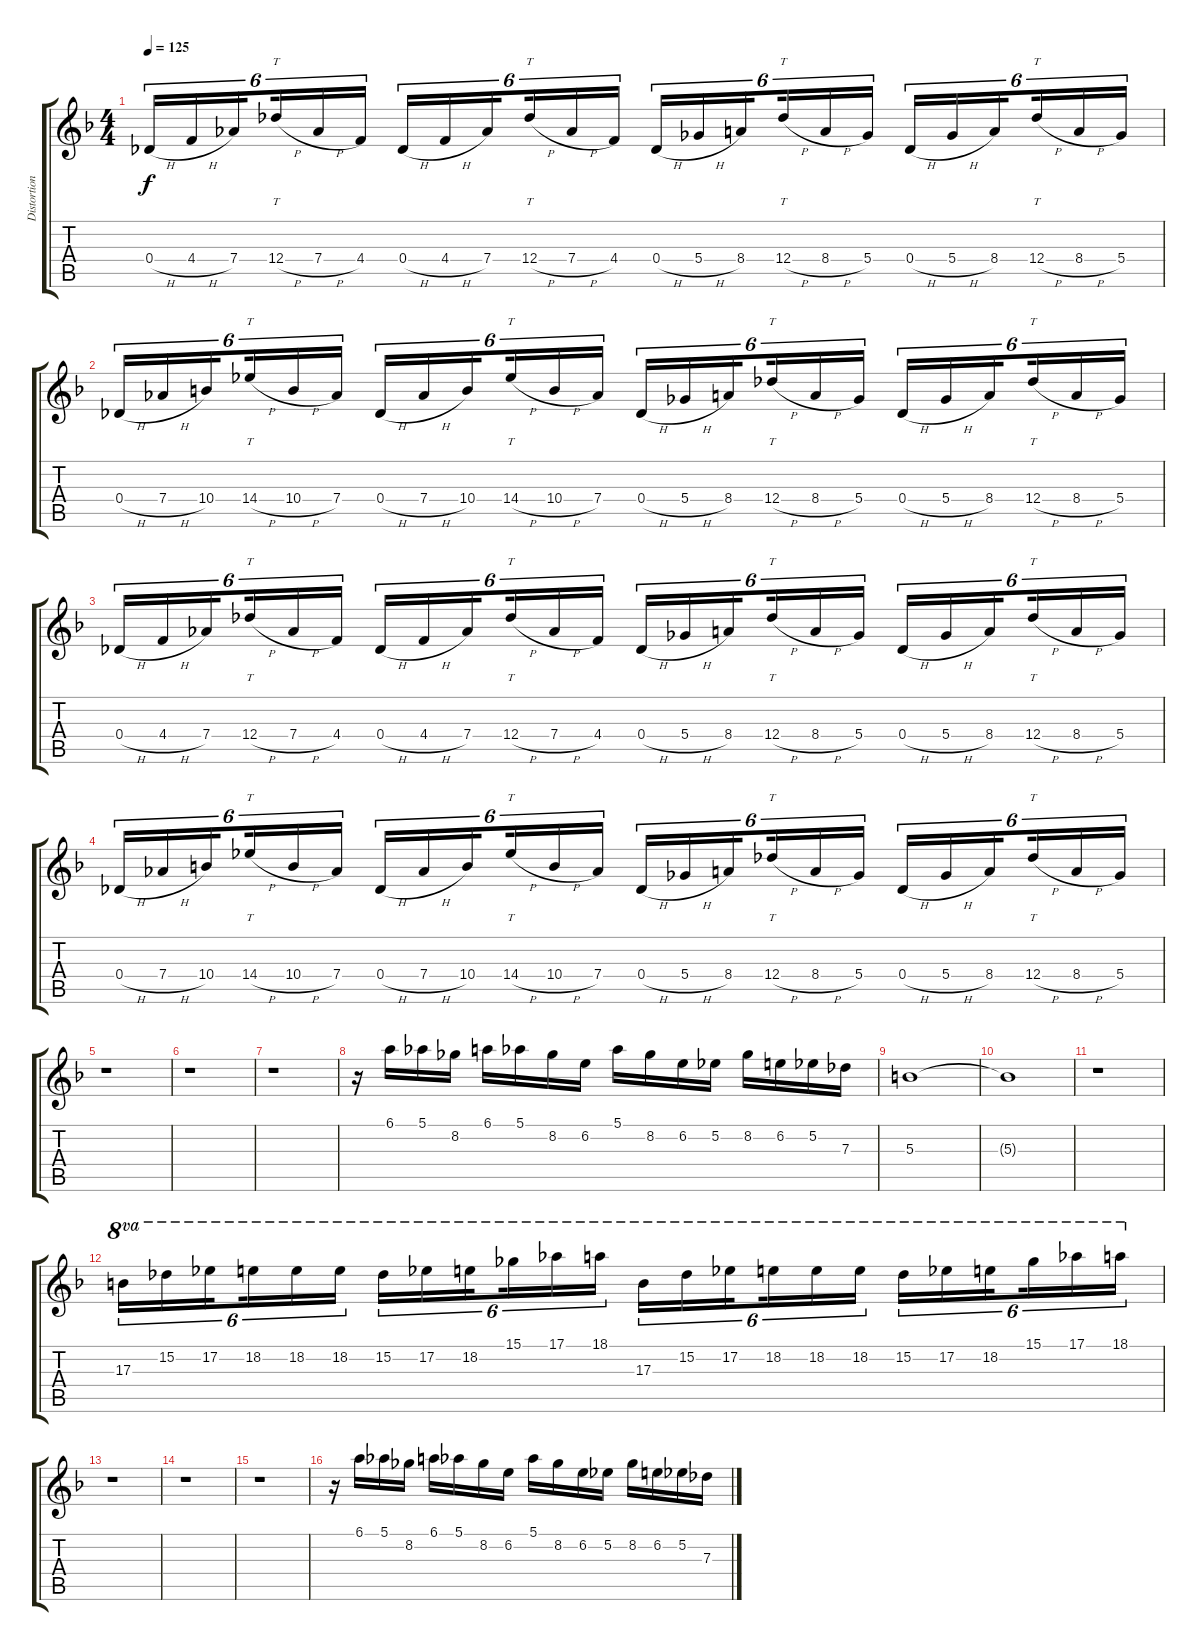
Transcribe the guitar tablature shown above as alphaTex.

\track ("Distortion" "Distortion") {instrument distortionguitar}
\staff {score tabs}
\tuning (Eb4 Bb3 Gb3 Db3 Ab2 Db2) {hide}
\ts (4 4)
\tempo 125
\clef g2
\ks f
0.4{h}.16{tu (6 4) dy f} 4.4{h}.16{tu (6 4)} 7.4.16{tu (6 4) beam splitsecondary} 12.4{h}.16{tt tu (6 4)} 7.4{h}.16{tu (6 4)} 4.4.16{tu (6 4)} 0.4{h}.16{tu (6 4)} 4.4{h}.16{tu (6 4)} 7.4.16{tu (6 4) beam splitsecondary} 12.4{h}.16{tt tu (6 4)} 7.4{h}.16{tu (6 4)} 4.4.16{tu (6 4)} 0.4{h}.16{tu (6 4)} 5.4{h}.16{tu (6 4)} 8.4.16{tu (6 4) beam splitsecondary} 12.4{h}.16{tt tu (6 4)} 8.4{h}.16{tu (6 4)} 5.4.16{tu (6 4)} 0.4{h}.16{tu (6 4)} 5.4{h}.16{tu (6 4)} 8.4.16{tu (6 4) beam splitsecondary} 12.4{h}.16{tt tu (6 4)} 8.4{h}.16{tu (6 4)} 5.4.16{tu (6 4)} |
0.4{h}.16{tu (6 4)} 7.4{h}.16{tu (6 4)} 10.4.16{tu (6 4) beam splitsecondary} 14.4{h}.16{tt tu (6 4)} 10.4{h}.16{tu (6 4)} 7.4.16{tu (6 4)} 0.4{h}.16{tu (6 4)} 7.4{h}.16{tu (6 4)} 10.4.16{tu (6 4) beam splitsecondary} 14.4{h}.16{tt tu (6 4)} 10.4{h}.16{tu (6 4)} 7.4.16{tu (6 4)} 0.4{h}.16{tu (6 4)} 5.4{h}.16{tu (6 4)} 8.4.16{tu (6 4) beam splitsecondary} 12.4{h}.16{tt tu (6 4)} 8.4{h}.16{tu (6 4)} 5.4.16{tu (6 4)} 0.4{h}.16{tu (6 4)} 5.4{h}.16{tu (6 4)} 8.4.16{tu (6 4) beam splitsecondary} 12.4{h}.16{tt tu (6 4)} 8.4{h}.16{tu (6 4)} 5.4.16{tu (6 4)} |
0.4{h}.16{tu (6 4)} 4.4{h}.16{tu (6 4)} 7.4.16{tu (6 4) beam splitsecondary} 12.4{h}.16{tt tu (6 4)} 7.4{h}.16{tu (6 4)} 4.4.16{tu (6 4)} 0.4{h}.16{tu (6 4)} 4.4{h}.16{tu (6 4)} 7.4.16{tu (6 4) beam splitsecondary} 12.4{h}.16{tt tu (6 4)} 7.4{h}.16{tu (6 4)} 4.4.16{tu (6 4)} 0.4{h}.16{tu (6 4)} 5.4{h}.16{tu (6 4)} 8.4.16{tu (6 4) beam splitsecondary} 12.4{h}.16{tt tu (6 4)} 8.4{h}.16{tu (6 4)} 5.4.16{tu (6 4)} 0.4{h}.16{tu (6 4)} 5.4{h}.16{tu (6 4)} 8.4.16{tu (6 4) beam splitsecondary} 12.4{h}.16{tt tu (6 4)} 8.4{h}.16{tu (6 4)} 5.4.16{tu (6 4)} |
0.4{h}.16{tu (6 4)} 7.4{h}.16{tu (6 4)} 10.4.16{tu (6 4) beam splitsecondary} 14.4{h}.16{tt tu (6 4)} 10.4{h}.16{tu (6 4)} 7.4.16{tu (6 4)} 0.4{h}.16{tu (6 4)} 7.4{h}.16{tu (6 4)} 10.4.16{tu (6 4) beam splitsecondary} 14.4{h}.16{tt tu (6 4)} 10.4{h}.16{tu (6 4)} 7.4.16{tu (6 4)} 0.4{h}.16{tu (6 4)} 5.4{h}.16{tu (6 4)} 8.4.16{tu (6 4) beam splitsecondary} 12.4{h}.16{tt tu (6 4)} 8.4{h}.16{tu (6 4)} 5.4.16{tu (6 4)} 0.4{h}.16{tu (6 4)} 5.4{h}.16{tu (6 4)} 8.4.16{tu (6 4) beam splitsecondary} 12.4{h}.16{tt tu (6 4)} 8.4{h}.16{tu (6 4)} 5.4.16{tu (6 4)} |
r.1 |
r.1 |
r.1 |
r.16 6.1.16 5.1.16 8.2.16 6.1.16 5.1.16 8.2.16 6.2.16 5.1.16 8.2.16 6.2.16 5.2.16 8.2.16 6.2.16 5.2.16 7.3.16 |
5.3.1 |
5.3{t}.1 |
r.1 |
17.3.16{tu (6 4) ot 8va} 15.2.16{tu (6 4) ot 8va} 17.2.16{tu (6 4) ot 8va beam splitsecondary} 18.2.16{tu (6 4) ot 8va} 18.2.16{tu (6 4) ot 8va} 18.2.16{tu (6 4) ot 8va} 15.2.16{tu (6 4) ot 8va} 17.2.16{tu (6 4) ot 8va} 18.2.16{tu (6 4) ot 8va beam splitsecondary} 15.1.16{tu (6 4) ot 8va} 17.1.16{tu (6 4) ot 8va} 18.1.16{tu (6 4) ot 8va} 17.3.16{tu (6 4) ot 8va} 15.2.16{tu (6 4) ot 8va} 17.2.16{tu (6 4) ot 8va beam splitsecondary} 18.2.16{tu (6 4) ot 8va} 18.2.16{tu (6 4) ot 8va} 18.2.16{tu (6 4) ot 8va} 15.2.16{tu (6 4) ot 8va} 17.2.16{tu (6 4) ot 8va} 18.2.16{tu (6 4) ot 8va beam splitsecondary} 15.1.16{tu (6 4) ot 8va} 17.1.16{tu (6 4) ot 8va} 18.1.16{tu (6 4) ot 8va} |
r.1 |
r.1 |
r.1 |
r.16 6.1.16 5.1.16 8.2.16 6.1.16 5.1.16 8.2.16 6.2.16 5.1.16 8.2.16 6.2.16 5.2.16 8.2.16 6.2.16 5.2.16 7.3.16
